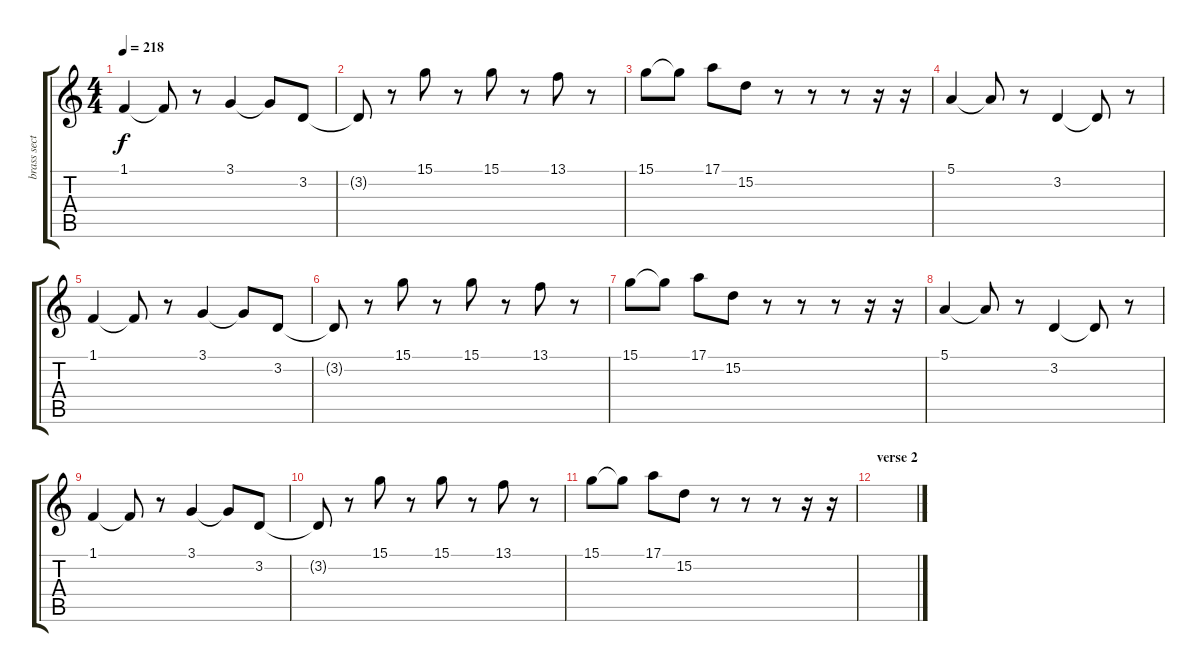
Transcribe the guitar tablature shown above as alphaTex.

\track ("brass section" "brass sect") {instrument brasssection}
\staff {score tabs}
\tuning (E4 B3 G3 D3 A2 E2) {hide}
\ts (4 4)
\tempo 218
\clef g2
\ks c
1.1.4{dy f} 1.1{t}.8 r.8 3.1.4 3.1{t}.8 3.2.8 |
3.2{t}.8 r.8 15.1.8{balance 12} r.8 15.1.8 r.8 13.1.8 r.8 |
15.1.8 15.1{t}.8 17.1.8 15.2.8 r.8 r.8 r.8 r.16 r.16 |
5.1.4{balance 4} 5.1{t}.8 r.8 3.2.4 3.2{t}.8 r.8 |
1.1.4 1.1{t}.8 r.8 3.1.4 3.1{t}.8 3.2.8 |
3.2{t}.8 r.8 15.1.8{balance 12} r.8 15.1.8 r.8 13.1.8 r.8 |
15.1.8 15.1{t}.8 17.1.8 15.2.8 r.8 r.8 r.8 r.16 r.16 |
5.1.4{balance 4} 5.1{t}.8 r.8 3.2.4 3.2{t}.8 r.8 |
1.1.4 1.1{t}.8 r.8 3.1.4 3.1{t}.8 3.2.8 |
3.2{t}.8 r.8 15.1.8{balance 12} r.8 15.1.8 r.8 13.1.8 r.8 |
15.1.8 15.1{t}.8 17.1.8 15.2.8 r.8 r.8 r.8 r.16 r.16 |
\section ("" "verse 2")
